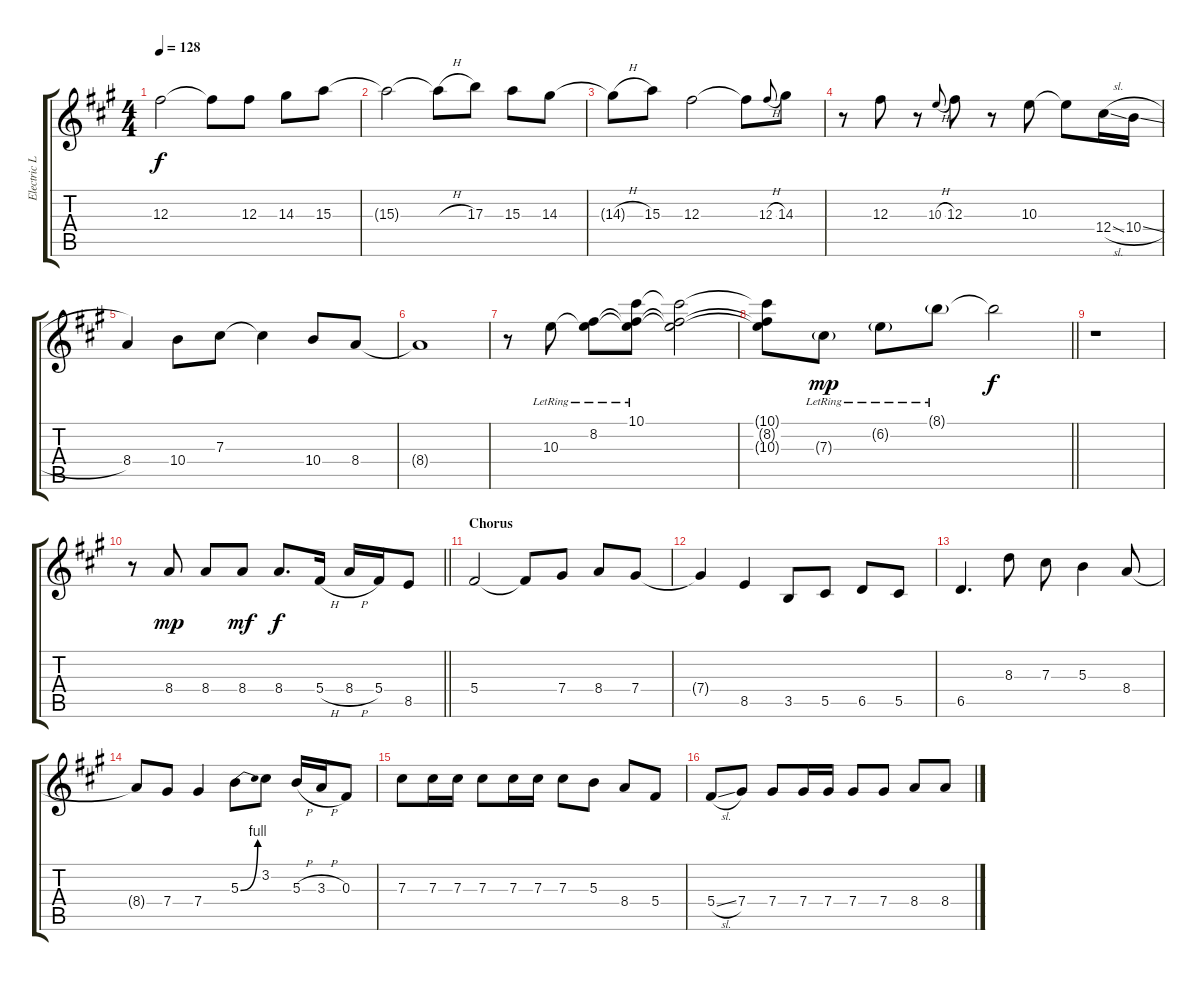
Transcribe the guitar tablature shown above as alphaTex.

\track ("Electric Lead 1" "Electric L") {instrument electricguitarjazz}
\staff {score tabs}
\tuning (Eb4 Bb3 Gb3 Db3 Ab2 Db2) {hide}
\ts (4 4)
\tempo 128
\clef g2
\ks f#minor
12.3.2{dy f} 12.3{t}.8 12.3.8 14.3.8 15.3.8 |
15.3{t}.2 15.3{h t}.8 17.3.8 15.3.8 14.3.8 |
14.3{h t}.8 15.3.8 12.3.2 12.3{t}.8 12.3{h}.8{gr onbeat} 14.3.8 |
r.8 12.3.8 r.8 10.3{h}.8{gr onbeat} 12.3.8 r.8 10.3.8 10.3{t}.8 12.4{sl}.16 10.4{sl}.16 |
8.4.4 10.4.8 7.3.8 7.3{t}.4 10.4.8 8.4.8 |
8.4{t}.1 |
r.8 10.3{lr}.8 (8.2{lr} 10.3{t}).8 (10.1{lr} 8.2{t} 10.3{t}).8 (10.1{t} 8.2{t} 10.3{t}).2 |
\barLineRight lightlight
(10.1{t} 8.2{t} 10.3{t}).8 7.3{g lr}.8{dy mp} 6.2{g lr}.8 8.1{g lr}.8 8.1{t}.2{dy f} |
\section ("" "")
r.1 |
\barLineRight lightlight
r.8 8.4.8{dy mp} 8.4.8 8.4.8{dy mf} 8.4.8{d dy f} 5.4{h}.16 8.4{h}.16 5.4.16 8.5.8 |
\section ("" "Chorus")
5.4.2 5.4{t}.8 7.4.8 8.4.8 7.4.8 |
7.4{t}.4 8.5.4 3.5.8 5.5.8 6.5.8 5.5.8 |
6.5.4{d} 8.3.8 7.3.8 5.3.4 8.4.8 |
8.4{t}.8 7.4.8 7.4.4 5.3{be (bend 0 0 60 4)}.8 3.2.8 5.3{h}.16 3.3{h}.16 0.3.8 |
7.3.8 7.3.16 7.3.16 7.3.8 7.3.16 7.3.16 7.3.8 5.3.8 8.4.8 5.4.8 |
5.4{sl}.8 7.4.8 7.4.8 7.4.16 7.4.16 7.4.8 7.4.8 8.4.8 8.4.8
